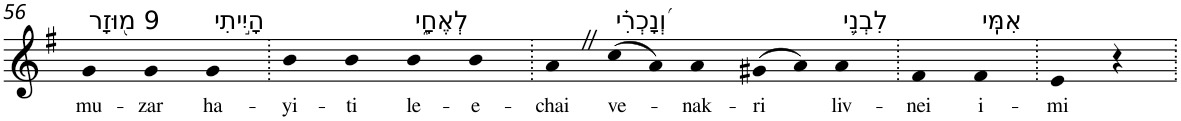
**kern	**text
*part1	*part1
*staff1	*staff1
*I"Piano	*
*I'Pno	*
!!LO:PB:g=z
*clefG2	*
*k[f#]	*
*G:	*
=56	=56
!LO:TX:a:t=9 מ֭וּזָר	!
!	!LO:LY:b
4g	mu-
!	!LO:LY:b
4g	-zar
!LO:TX:a:t=הָיִ֣יתִי	!
!	!LO:LY:b
4g	ha-
=57.	=57.
!	!LO:LY:b
4b	-yi-
!	!LO:LY:b
4b	-ti
!LO:TX:a:t=לְאֶחָ֑י	!
!	!LO:LY:b
4b	le-
!	!LO:LY:b
4b	-e-
=58.	=58.
!	!LO:LY:b
4aZ	-chai
!LO:TX:a:t=וְ֝נָכְרִ֗י	!
!	!LO:LY:b
(>8cc	ve-
8a)	.
!	!LO:LY:b
4a	-nak-
!	!LO:LY:b
(>8g#X	-ri
8a)	.
!LO:TX:a:t=לִבְנֵ֥י	!
!	!LO:LY:b
4a	liv-
=59.	=59.
!	!LO:LY:b
4f#	-nei
!LO:TX:a:t=אִמִּֽי	!
!	!LO:LY:b
4f#	i-
=60.	=60.
!	!LO:LY:b
4e	-mi
4r	.
=.	=.
*-	*-
